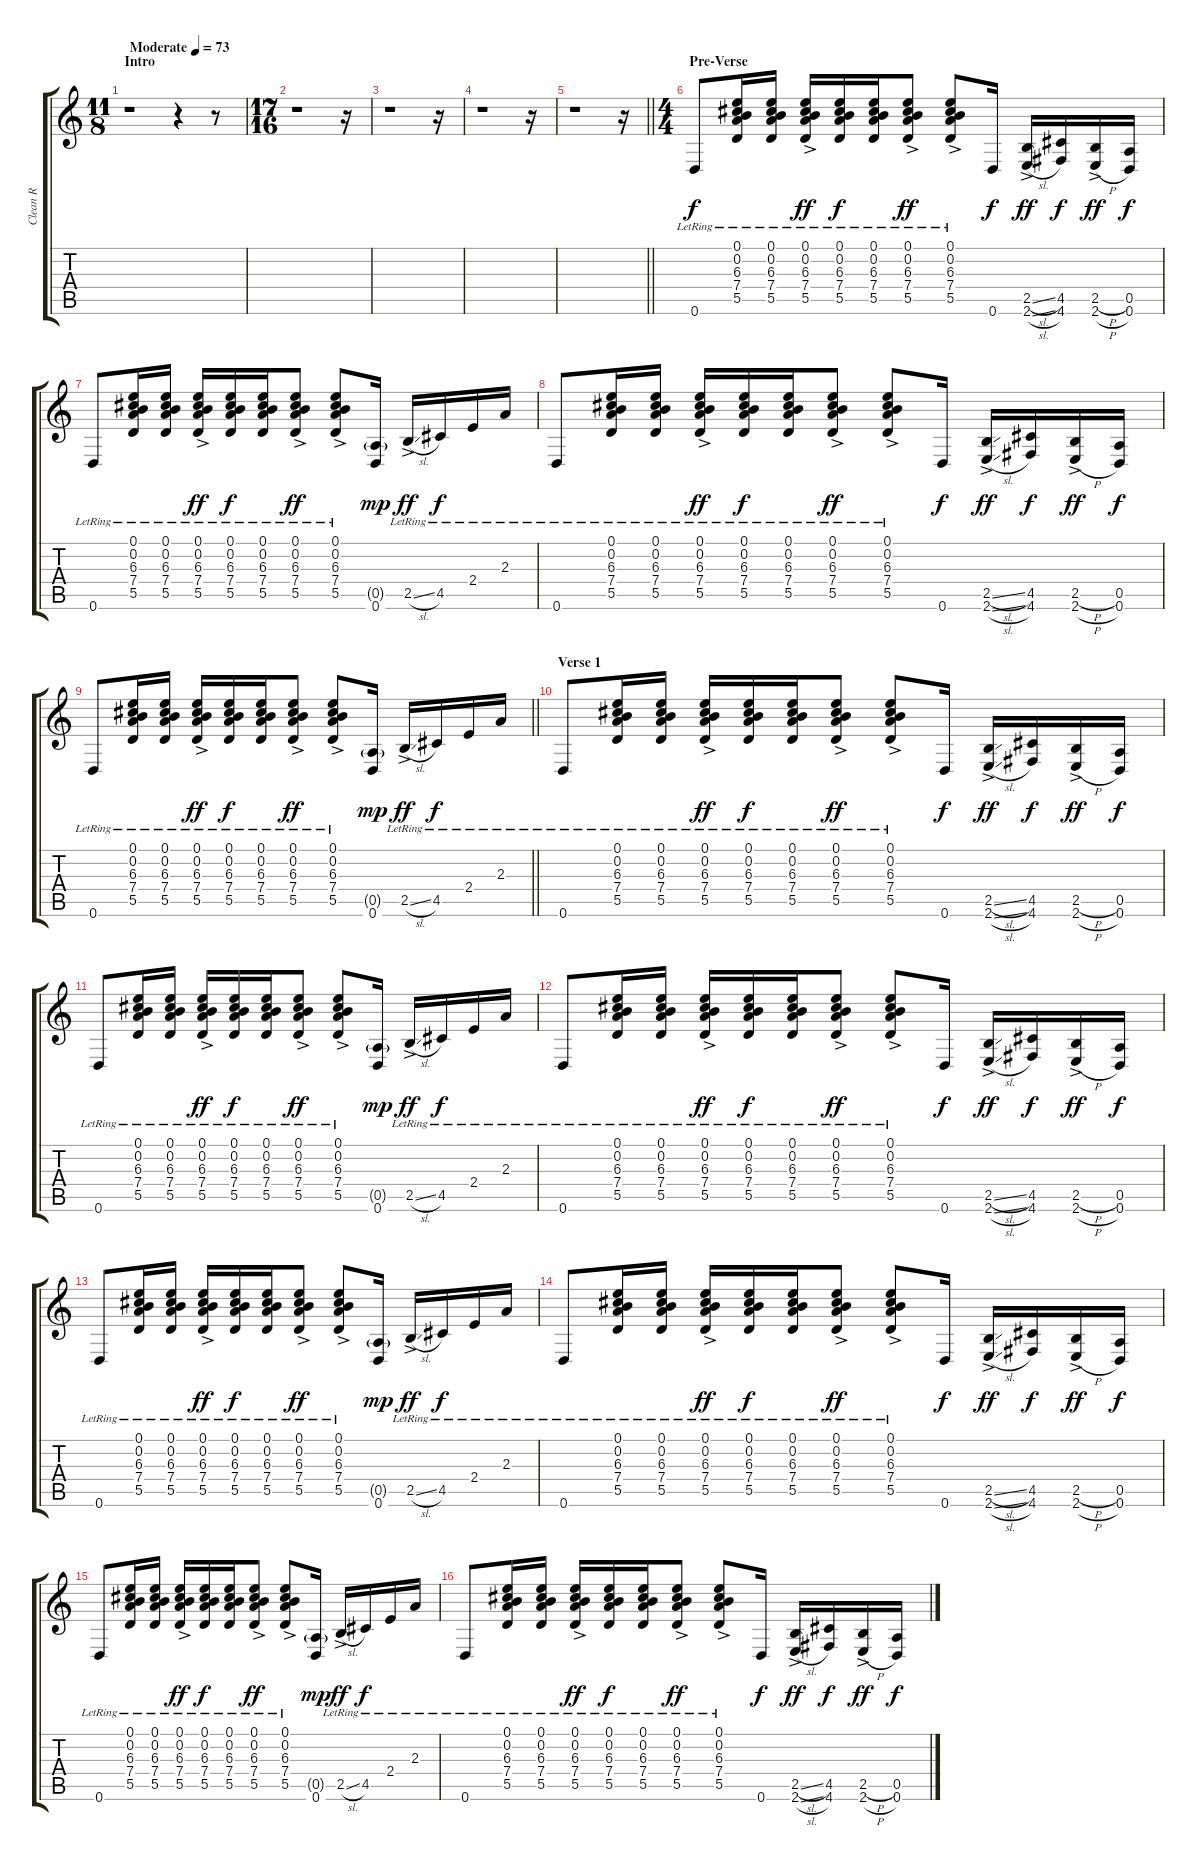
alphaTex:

\track ("Clean R" "Clean R") {instrument electricguitarclean}
\staff {score tabs}
\tuning (E4 B3 G3 D3 A2 D2) {hide}
\ts (11 8)
\section ("" "Intro")
\tempo (73 "Moderate")
\clef g2
\ks c
r.1{dy f instrument electricguitarclean} r.4 r.8 |
\ts (17 16)
r.1 r.16 |
r.1 r.16 |
r.1 r.16 |
\barLineRight lightlight
r.1 r.16 |
\ts (4 4)
\section ("" "Pre-Verse")
0.6{lr}.8 (0.1{lr} 0.2{lr} 6.3{lr} 7.4{lr} 5.5{lr}).16 (0.1{lr} 0.2{lr} 6.3{lr} 7.4{lr} 5.5{lr}).16 (0.1{ac lr} 0.2{ac lr} 6.3{ac lr} 7.4{ac lr} 5.5{ac lr}).16{dy ff} (0.1{lr} 0.2{lr} 6.3{lr} 7.4{lr} 5.5{lr}).16{dy f} (0.1{lr} 0.2{lr} 6.3{lr} 7.4{lr} 5.5{lr}).16 (0.1{ac lr} 0.2{ac lr} 6.3{ac lr} 7.4{ac lr} 5.5{ac lr}).8{dy ff} (0.1{ac lr} 0.2{ac lr} 6.3{ac lr} 7.4{ac lr} 5.5{ac lr}).8 0.6.16{dy f} (2.5{sl ac} 2.6{sl ac}).16{dy ff} (4.5 4.6).16{dy f} (2.5{h ac} 2.6{h ac}).16{dy ff} (0.5 0.6).16{dy f} |
0.6{lr}.8 (0.1{lr} 0.2{lr} 6.3{lr} 7.4{lr} 5.5{lr}).16 (0.1{lr} 0.2{lr} 6.3{lr} 7.4{lr} 5.5{lr}).16 (0.1{ac lr} 0.2{ac lr} 6.3{ac lr} 7.4{ac lr} 5.5{ac lr}).16{dy ff} (0.1{lr} 0.2{lr} 6.3{lr} 7.4{lr} 5.5{lr}).16{dy f} (0.1{lr} 0.2{lr} 6.3{lr} 7.4{lr} 5.5{lr}).16 (0.1{ac lr} 0.2{ac lr} 6.3{ac lr} 7.4{ac lr} 5.5{ac lr}).8{dy ff} (0.1{ac lr} 0.2{ac lr} 6.3{ac lr} 7.4{ac lr} 5.5{ac lr}).8 (0.5{g} 0.6).16{dy mp} 2.5{sl ac lr}.16{dy ff} 4.5{lr}.16{dy f} 2.4{lr}.16 2.3{lr}.16 |
0.6{lr}.8 (0.1{lr} 0.2{lr} 6.3{lr} 7.4{lr} 5.5{lr}).16 (0.1{lr} 0.2{lr} 6.3{lr} 7.4{lr} 5.5{lr}).16 (0.1{ac lr} 0.2{ac lr} 6.3{ac lr} 7.4{ac lr} 5.5{ac lr}).16{dy ff} (0.1{lr} 0.2{lr} 6.3{lr} 7.4{lr} 5.5{lr}).16{dy f} (0.1{lr} 0.2{lr} 6.3{lr} 7.4{lr} 5.5{lr}).16 (0.1{ac lr} 0.2{ac lr} 6.3{ac lr} 7.4{ac lr} 5.5{ac lr}).8{dy ff} (0.1{ac lr} 0.2{ac lr} 6.3{ac lr} 7.4{ac lr} 5.5{ac lr}).8 0.6.16{dy f} (2.5{sl ac} 2.6{sl ac}).16{dy ff} (4.5 4.6).16{dy f} (2.5{h ac} 2.6{h ac}).16{dy ff} (0.5 0.6).16{dy f} |
\barLineRight lightlight
0.6{lr}.8 (0.1{lr} 0.2{lr} 6.3{lr} 7.4{lr} 5.5{lr}).16 (0.1{lr} 0.2{lr} 6.3{lr} 7.4{lr} 5.5{lr}).16 (0.1{ac lr} 0.2{ac lr} 6.3{ac lr} 7.4{ac lr} 5.5{ac lr}).16{dy ff} (0.1{lr} 0.2{lr} 6.3{lr} 7.4{lr} 5.5{lr}).16{dy f} (0.1{lr} 0.2{lr} 6.3{lr} 7.4{lr} 5.5{lr}).16 (0.1{ac lr} 0.2{ac lr} 6.3{ac lr} 7.4{ac lr} 5.5{ac lr}).8{dy ff} (0.1{ac lr} 0.2{ac lr} 6.3{ac lr} 7.4{ac lr} 5.5{ac lr}).8 (0.5{g} 0.6).16{dy mp} 2.5{sl ac lr}.16{dy ff} 4.5{lr}.16{dy f} 2.4{lr}.16 2.3{lr}.16 |
\section ("" "Verse 1")
0.6{lr}.8 (0.1{lr} 0.2{lr} 6.3{lr} 7.4{lr} 5.5{lr}).16 (0.1{lr} 0.2{lr} 6.3{lr} 7.4{lr} 5.5{lr}).16 (0.1{ac lr} 0.2{ac lr} 6.3{ac lr} 7.4{ac lr} 5.5{ac lr}).16{dy ff} (0.1{lr} 0.2{lr} 6.3{lr} 7.4{lr} 5.5{lr}).16{dy f} (0.1{lr} 0.2{lr} 6.3{lr} 7.4{lr} 5.5{lr}).16 (0.1{ac lr} 0.2{ac lr} 6.3{ac lr} 7.4{ac lr} 5.5{ac lr}).8{dy ff} (0.1{ac lr} 0.2{ac lr} 6.3{ac lr} 7.4{ac lr} 5.5{ac lr}).8 0.6.16{dy f} (2.5{sl ac} 2.6{sl ac}).16{dy ff} (4.5 4.6).16{dy f} (2.5{h ac} 2.6{h ac}).16{dy ff} (0.5 0.6).16{dy f} |
0.6{lr}.8 (0.1{lr} 0.2{lr} 6.3{lr} 7.4{lr} 5.5{lr}).16 (0.1{lr} 0.2{lr} 6.3{lr} 7.4{lr} 5.5{lr}).16 (0.1{ac lr} 0.2{ac lr} 6.3{ac lr} 7.4{ac lr} 5.5{ac lr}).16{dy ff} (0.1{lr} 0.2{lr} 6.3{lr} 7.4{lr} 5.5{lr}).16{dy f} (0.1{lr} 0.2{lr} 6.3{lr} 7.4{lr} 5.5{lr}).16 (0.1{ac lr} 0.2{ac lr} 6.3{ac lr} 7.4{ac lr} 5.5{ac lr}).8{dy ff} (0.1{ac lr} 0.2{ac lr} 6.3{ac lr} 7.4{ac lr} 5.5{ac lr}).8 (0.5{g} 0.6).16{dy mp} 2.5{sl ac lr}.16{dy ff} 4.5{lr}.16{dy f} 2.4{lr}.16 2.3{lr}.16 |
0.6{lr}.8 (0.1{lr} 0.2{lr} 6.3{lr} 7.4{lr} 5.5{lr}).16 (0.1{lr} 0.2{lr} 6.3{lr} 7.4{lr} 5.5{lr}).16 (0.1{ac lr} 0.2{ac lr} 6.3{ac lr} 7.4{ac lr} 5.5{ac lr}).16{dy ff} (0.1{lr} 0.2{lr} 6.3{lr} 7.4{lr} 5.5{lr}).16{dy f} (0.1{lr} 0.2{lr} 6.3{lr} 7.4{lr} 5.5{lr}).16 (0.1{ac lr} 0.2{ac lr} 6.3{ac lr} 7.4{ac lr} 5.5{ac lr}).8{dy ff} (0.1{ac lr} 0.2{ac lr} 6.3{ac lr} 7.4{ac lr} 5.5{ac lr}).8 0.6.16{dy f} (2.5{sl ac} 2.6{sl ac}).16{dy ff} (4.5 4.6).16{dy f} (2.5{h ac} 2.6{h ac}).16{dy ff} (0.5 0.6).16{dy f} |
0.6{lr}.8 (0.1{lr} 0.2{lr} 6.3{lr} 7.4{lr} 5.5{lr}).16 (0.1{lr} 0.2{lr} 6.3{lr} 7.4{lr} 5.5{lr}).16 (0.1{ac lr} 0.2{ac lr} 6.3{ac lr} 7.4{ac lr} 5.5{ac lr}).16{dy ff} (0.1{lr} 0.2{lr} 6.3{lr} 7.4{lr} 5.5{lr}).16{dy f} (0.1{lr} 0.2{lr} 6.3{lr} 7.4{lr} 5.5{lr}).16 (0.1{ac lr} 0.2{ac lr} 6.3{ac lr} 7.4{ac lr} 5.5{ac lr}).8{dy ff} (0.1{ac lr} 0.2{ac lr} 6.3{ac lr} 7.4{ac lr} 5.5{ac lr}).8 (0.5{g} 0.6).16{dy mp} 2.5{sl ac lr}.16{dy ff} 4.5{lr}.16{dy f} 2.4{lr}.16 2.3{lr}.16 |
0.6{lr}.8 (0.1{lr} 0.2{lr} 6.3{lr} 7.4{lr} 5.5{lr}).16 (0.1{lr} 0.2{lr} 6.3{lr} 7.4{lr} 5.5{lr}).16 (0.1{ac lr} 0.2{ac lr} 6.3{ac lr} 7.4{ac lr} 5.5{ac lr}).16{dy ff} (0.1{lr} 0.2{lr} 6.3{lr} 7.4{lr} 5.5{lr}).16{dy f} (0.1{lr} 0.2{lr} 6.3{lr} 7.4{lr} 5.5{lr}).16 (0.1{ac lr} 0.2{ac lr} 6.3{ac lr} 7.4{ac lr} 5.5{ac lr}).8{dy ff} (0.1{ac lr} 0.2{ac lr} 6.3{ac lr} 7.4{ac lr} 5.5{ac lr}).8 0.6.16{dy f} (2.5{sl ac} 2.6{sl ac}).16{dy ff} (4.5 4.6).16{dy f} (2.5{h ac} 2.6{h ac}).16{dy ff} (0.5 0.6).16{dy f} |
0.6{lr}.8 (0.1{lr} 0.2{lr} 6.3{lr} 7.4{lr} 5.5{lr}).16 (0.1{lr} 0.2{lr} 6.3{lr} 7.4{lr} 5.5{lr}).16 (0.1{ac lr} 0.2{ac lr} 6.3{ac lr} 7.4{ac lr} 5.5{ac lr}).16{dy ff} (0.1{lr} 0.2{lr} 6.3{lr} 7.4{lr} 5.5{lr}).16{dy f} (0.1{lr} 0.2{lr} 6.3{lr} 7.4{lr} 5.5{lr}).16 (0.1{ac lr} 0.2{ac lr} 6.3{ac lr} 7.4{ac lr} 5.5{ac lr}).8{dy ff} (0.1{ac lr} 0.2{ac lr} 6.3{ac lr} 7.4{ac lr} 5.5{ac lr}).8 (0.5{g} 0.6).16{dy mp} 2.5{sl ac lr}.16{dy ff} 4.5{lr}.16{dy f} 2.4{lr}.16 2.3{lr}.16 |
0.6{lr}.8 (0.1{lr} 0.2{lr} 6.3{lr} 7.4{lr} 5.5{lr}).16 (0.1{lr} 0.2{lr} 6.3{lr} 7.4{lr} 5.5{lr}).16 (0.1{ac lr} 0.2{ac lr} 6.3{ac lr} 7.4{ac lr} 5.5{ac lr}).16{dy ff} (0.1{lr} 0.2{lr} 6.3{lr} 7.4{lr} 5.5{lr}).16{dy f} (0.1{lr} 0.2{lr} 6.3{lr} 7.4{lr} 5.5{lr}).16 (0.1{ac lr} 0.2{ac lr} 6.3{ac lr} 7.4{ac lr} 5.5{ac lr}).8{dy ff} (0.1{ac lr} 0.2{ac lr} 6.3{ac lr} 7.4{ac lr} 5.5{ac lr}).8 0.6.16{dy f} (2.5{sl ac} 2.6{sl ac}).16{dy ff} (4.5 4.6).16{dy f} (2.5{h ac} 2.6{h ac}).16{dy ff} (0.5 0.6).16{dy f}
